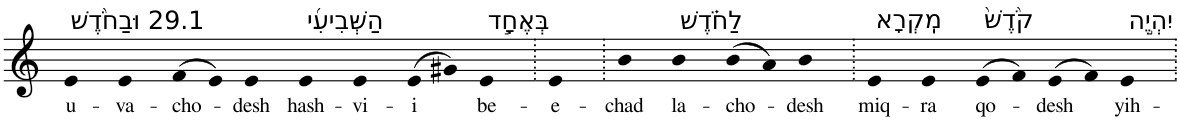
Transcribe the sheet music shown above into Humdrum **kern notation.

**kern	**text
*part1	*part1
*staff1	*staff1
*I"Piano	*
*I'Pno	*
*clefG2	*
*k[]	*
=1	=1
!LO:TX:a:t=29.1 וּבַחֹ֨דֶשׁ	!
!	!LO:LY:b
4e	u-
!	!LO:LY:b
4e	-va-
!	!LO:LY:b
(>8f	-cho-
8e)	.
!	!LO:LY:b
4e	-desh
!LO:TX:a:t=הַשְּׁבִיעִ֜י	!
!	!LO:LY:b
4e	hash-
!	!LO:LY:b
4e	-vi-
!	!LO:LY:b
(>8e	-i
8g#X)	.
!LO:TX:a:t=בְּאֶחָ֣ד	!
!	!LO:LY:b
4e	be-
=2.	=2.
!	!LO:LY:b
4e	-e-
=3.	=3.
!	!LO:LY:b
4b	-chad
!LO:TX:a:t=לַחֹ֗דֶשׁ	!
!	!LO:LY:b
4b	la-
!	!LO:LY:b
(>8b	-cho-
8a)	.
!	!LO:LY:b
4b	-desh
=4.	=4.
!LO:TX:a:t=מִֽקְרָא	!
!	!LO:LY:b
4e	miq-
!	!LO:LY:b
4e	-ra
!LO:TX:a:t=קֹ֙דֶשׁ֙	!
!	!LO:LY:b
(>8e	qo-
8f)	.
!	!LO:LY:b
(>8e	-desh
8f)	.
!LO:TX:a:t=יִהְיֶ֣ה	!
!	!LO:LY:b
4e	yih-
=.	=.
*-	*-
